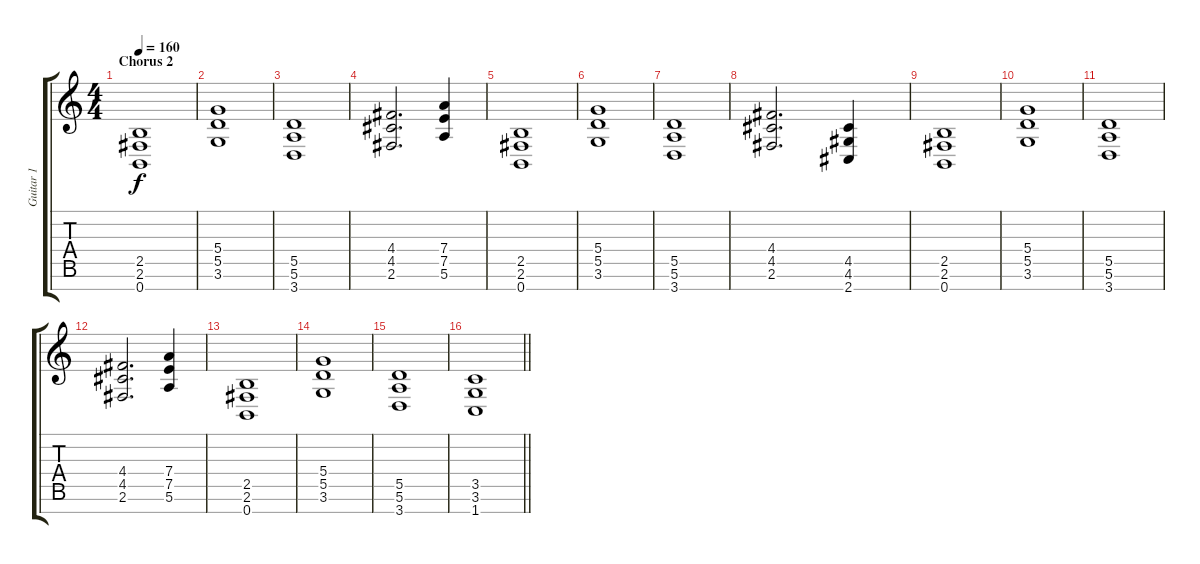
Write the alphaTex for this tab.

\track ("Guitar 1" "Guitar 1") {instrument distortionguitar}
\staff {score tabs}
\tuning (E4 B3 G3 D3 A2 E2 B1) {hide}
\ts (4 4)
\section ("" "Chorus 2")
\tempo 160
\clef g2
\ks c
(2.5 2.6 0.7).1{dy f} |
(5.4 5.5 3.6).1 |
(5.5 5.6 3.7).1 |
(4.4 4.5 2.6).2{d} (7.4 7.5 5.6).4 |
(2.5 2.6 0.7).1 |
(5.4 5.5 3.6).1 |
(5.5 5.6 3.7).1 |
(4.4 4.5 2.6).2{d} (4.5 4.6 2.7).4 |
(2.5 2.6 0.7).1 |
(5.4 5.5 3.6).1 |
(5.5 5.6 3.7).1 |
(4.4 4.5 2.6).2{d} (7.4 7.5 5.6).4 |
(2.5 2.6 0.7).1 |
(5.4 5.5 3.6).1 |
(5.5 5.6 3.7).1 |
\barLineRight lightlight
(3.5 3.6 1.7).1
